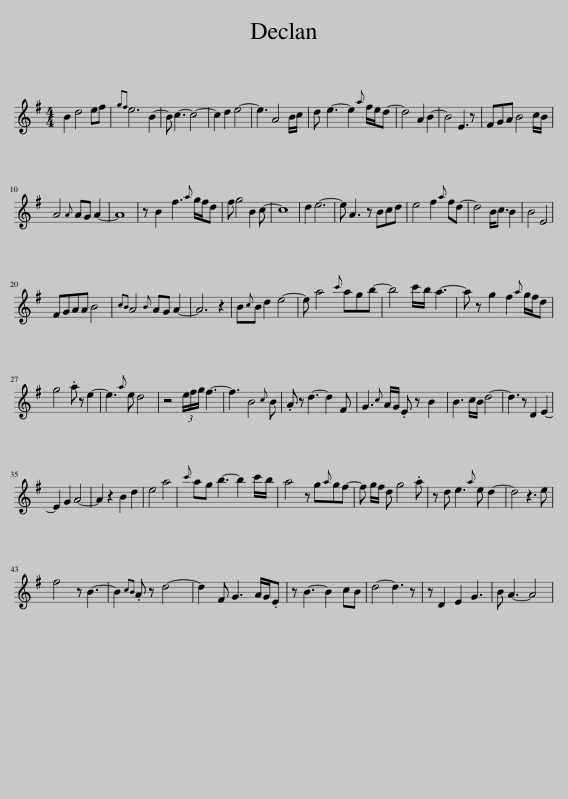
X:1
L:1/8
M:4/4
I:linebreak $
K:G
V:1 treble
V:1
 B2 d4 ef |{gf} e6 B2- | B c3- c4- | c2 d2 e4- | e3 A4 B/c/ | %5
 d e3- e2{a} f/e/d- | d4 A2 B2- | B4 E3 z | FGA B4 c/B/ |$ A4{A} AG A2- | %10
 A8 | z B2 f3{a} g/f/d | f g4 B2 c- | c8 | d2 e6- | %15
 e A3 z Bcd | e4 f2{a} fd- | d4 B<c B2 | B4 E4 |$ FGAA B4 | %20
{cB} A4{B} AG A2- | A6 z2 | B{c}B d2 e4- | e a4{c'} agb- | b4 c'/b/ a3- | %25
 a z g2 f2{a} g/f/d |$ g4 .a z e2- | e3{a} e d4 | z4 (3e/f/g/ f3- | f3 B4{c} B | %30
 .A z d3- d2 F | G3{c} A/G/ .E z B2 | B3 c/B/ d4- | d3 z D2 E2- |$ E2 G2 A4- | %35
 A2 z2 B2 d2 | e4 a4 |{c'} ag b3- b2 c'/b/ | a4 z g{a}gf- | f g/f/ d g4 .a | %40
 z d e3{a} e d2- | d4 z3 e |$ f4 z B3- | B2{cB} .A z d4- | d2 F G3 A/G/.E | %45
 z B3- B2 cB | d4- d3 z | z D2 E2 G3 | B A3- A4 | %49
